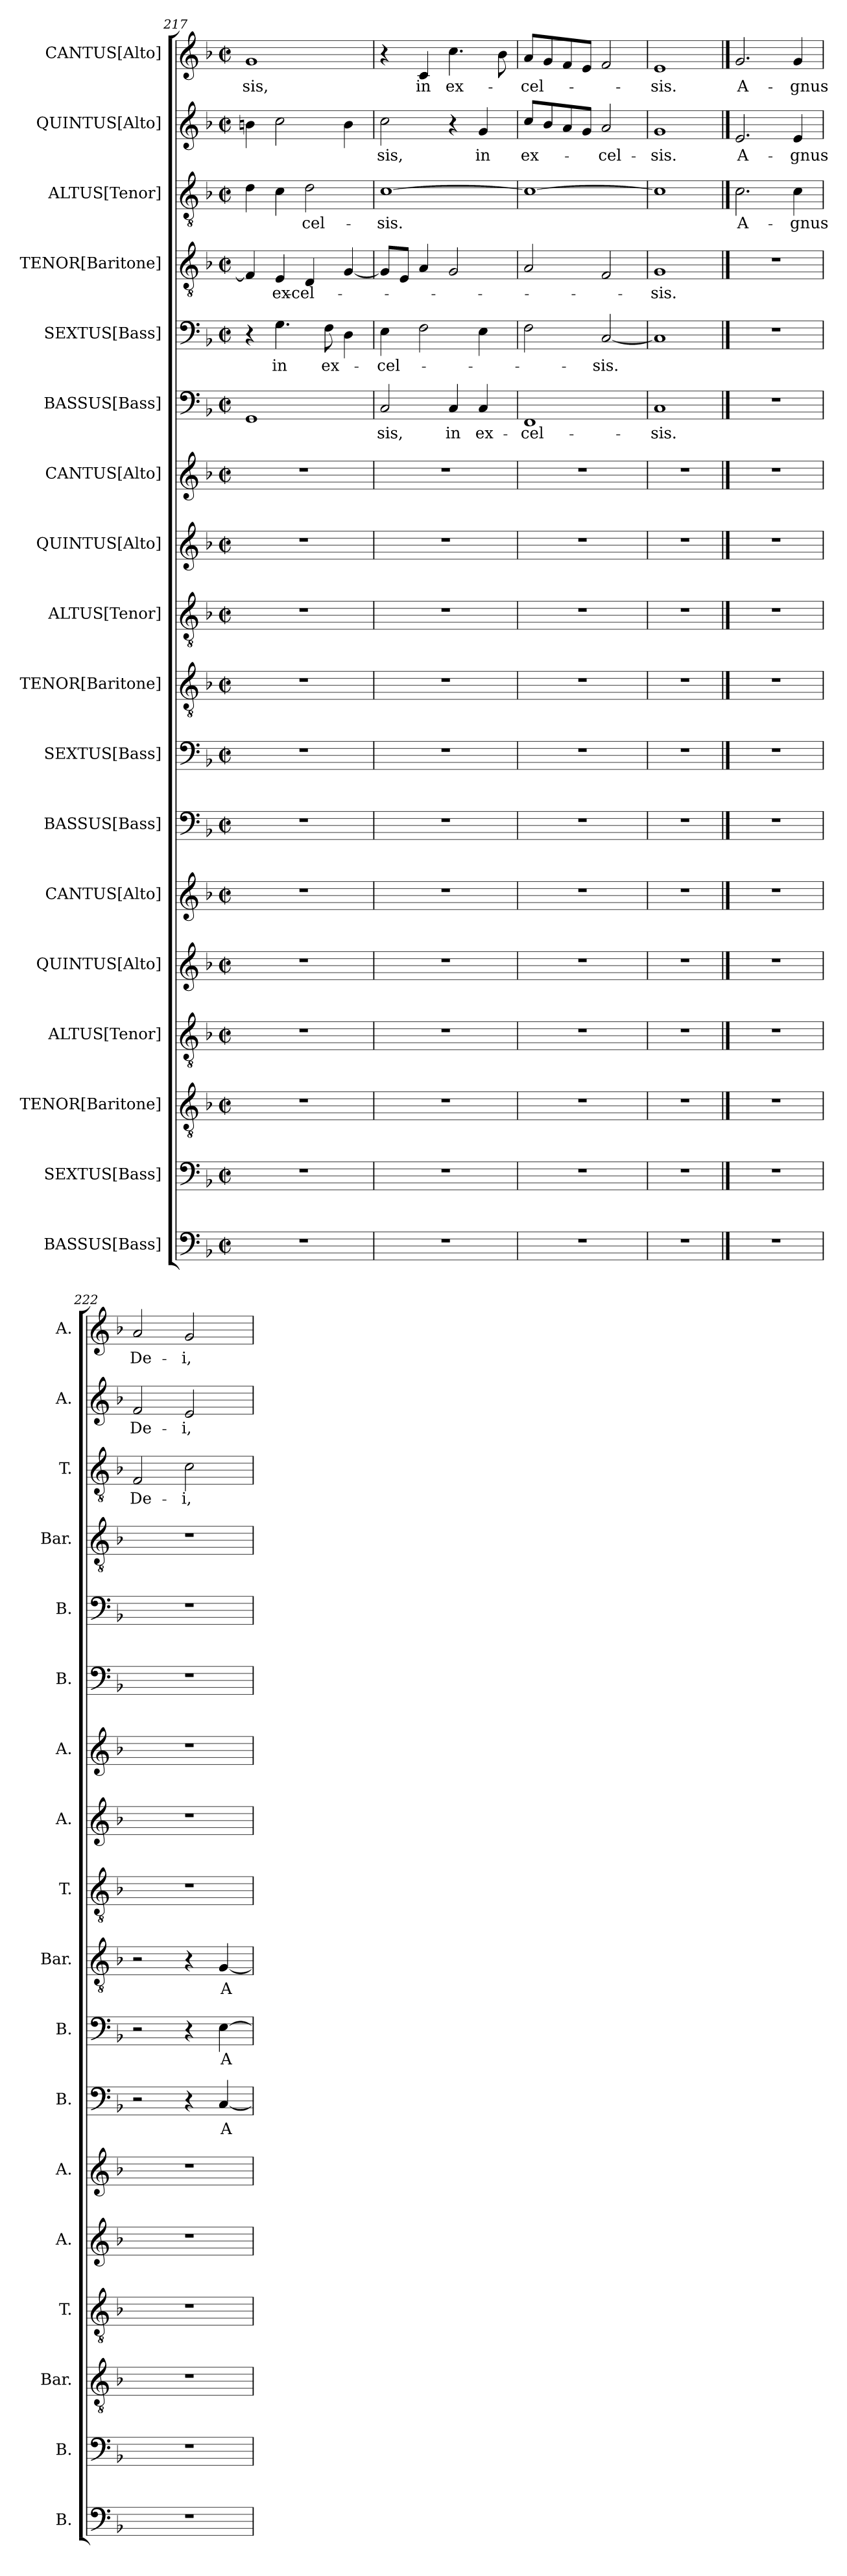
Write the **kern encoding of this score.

**kern	**kern	**kern	**kern	**kern	**kern	**kern	**text	**kern	**text	**kern	**text	**kern	**kern	**kern	**kern	**text	**kern	**text	**kern	**text	**kern	**text	**kern	**text	**kern	**text
*part18	*part17	*part16	*part15	*part14	*part13	*part12	*part12	*part11	*part11	*part10	*part10	*part9	*part8	*part7	*part6	*part6	*part5	*part5	*part4	*part4	*part3	*part3	*part2	*part2	*part1	*part1
*staff18	*staff17	*staff16	*staff15	*staff14	*staff13	*staff12	*staff12	*staff11	*staff11	*staff10	*staff10	*staff9	*staff8	*staff7	*staff6	*staff6	*staff5	*staff5	*staff4	*staff4	*staff3	*staff3	*staff2	*staff2	*staff1	*staff1
*I"BASSUS[Bass]	*I"SEXTUS[Bass]	*I"TENOR[Baritone]	*I"ALTUS[Tenor]	*I"QUINTUS[Alto]	*I"CANTUS[Alto]	*I"BASSUS[Bass]	*	*I"SEXTUS[Bass]	*	*I"TENOR[Baritone]	*	*I"ALTUS[Tenor]	*I"QUINTUS[Alto]	*I"CANTUS[Alto]	*I"BASSUS[Bass]	*	*I"SEXTUS[Bass]	*	*I"TENOR[Baritone]	*	*I"ALTUS[Tenor]	*	*I"QUINTUS[Alto]	*	*I"CANTUS[Alto]	*
*I'B.	*I'B.	*I'Bar.	*I'T.	*I'A.	*I'A.	*I'B.	*	*I'B.	*	*I'Bar.	*	*I'T.	*I'A.	*I'A.	*I'B.	*	*I'B.	*	*I'Bar.	*	*I'T.	*	*I'A.	*	*I'A.	*
!!LO:LB:g=z
*clefF4	*clefF4	*clefGv2	*clefGv2	*clefG2	*clefG2	*clefF4	*	*clefF4	*	*clefGv2	*	*clefGv2	*clefG2	*clefG2	*clefF4	*	*clefF4	*	*clefGv2	*	*clefGv2	*	*clefG2	*	*clefG2	*
*	*	*ITrd7c12	*ITrd7c12	*	*	*	*	*	*	*ITrd7c12	*	*ITrd7c12	*	*	*	*	*	*	*ITrd7c12	*	*ITrd7c12	*	*	*	*	*
*k[b-]	*k[b-]	*k[b-]	*k[b-]	*k[b-]	*k[b-]	*k[b-]	*	*k[b-]	*	*k[b-]	*	*k[b-]	*k[b-]	*k[b-]	*k[b-]	*	*k[b-]	*	*k[b-]	*	*k[b-]	*	*k[b-]	*	*k[b-]	*
*F:	*F:	*F:	*F:	*F:	*F:	*F:	*	*F:	*	*F:	*	*F:	*F:	*F:	*F:	*	*F:	*	*F:	*	*F:	*	*F:	*	*F:	*
*M2/2	*M2/2	*M2/2	*M2/2	*M2/2	*M2/2	*M2/2	*	*M2/2	*	*M2/2	*	*M2/2	*M2/2	*M2/2	*M2/2	*	*M2/2	*	*M2/2	*	*M2/2	*	*M2/2	*	*M2/2	*
*met(c|)	*met(c|)	*met(c|)	*met(c|)	*met(c|)	*met(c|)	*met(c|)	*	*met(c|)	*	*met(c|)	*	*met(c|)	*met(c|)	*met(c|)	*met(c|)	*	*met(c|)	*	*met(c|)	*	*met(c|)	*	*met(c|)	*	*met(c|)	*
=217	=217	=217	=217	=217	=217	=217	=217	=217	=217	=217	=217	=217	=217	=217	=217	=217	=217	=217	=217	=217	=217	=217	=217	=217	=217	=217
!	!	!	!	!	!	!	!	!	!	!	!	!	!	!	!	!	!	!	!	!	!	!	!	!	!	!LO:LY:b
1r	1r	1r	1r	1r	1r	1r	.	1r	.	1r	.	1r	1r	1r	1GG	.	4r	.	4FF/]	.	4D\	.	4bn\	.	1g	-sis,
!	!	!	!	!	!	!	!	!	!	!	!	!	!	!	!	!	!	!LO:LY:b	!	!LO:LY:b	!	!	!	!	!	!
.	.	.	.	.	.	.	.	.	.	.	.	.	.	.	.	.	4.G\	in	4EE/	ex-	4C\	.	2cc\	.	.	.
!	!	!	!	!	!	!	!	!	!	!	!	!	!	!	!	!	!	!	!	!LO:LY:b	!	!LO:LY:b	!	!	!	!
.	.	.	.	.	.	.	.	.	.	.	.	.	.	.	.	.	.	.	4DD/	-cel-	2D\	-cel-	.	.	.	.
!	!	!	!	!	!	!	!	!	!	!	!	!	!	!	!	!	!	!LO:LY:b	!	!	!	!	!	!	!	!
.	.	.	.	.	.	.	.	.	.	.	.	.	.	.	.	.	8F\	ex-	.	.	.	.	.	.	.	.
.	.	.	.	.	.	.	.	.	.	.	.	.	.	.	.	.	4D\	.	[<4GG/	.	.	.	4b\	.	.	.
=218	=218	=218	=218	=218	=218	=218	=218	=218	=218	=218	=218	=218	=218	=218	=218	=218	=218	=218	=218	=218	=218	=218	=218	=218	=218	=218
!	!	!	!	!	!	!	!	!	!	!	!	!	!	!	!	!LO:LY:b	!	!LO:LY:b	!	!	!	!LO:LY:b	!	!LO:LY:b	!	!
1r	1r	1r	1r	1r	1r	1r	.	1r	.	1r	.	1r	1r	1r	2C/	-sis,	4E\	-cel-	8GG/L]	.	[>1C	-sis.	2cc\	-sis,	4r	.
.	.	.	.	.	.	.	.	.	.	.	.	.	.	.	.	.	.	.	8EE/J	.	.	.	.	.	.	.
!	!	!	!	!	!	!	!	!	!	!	!	!	!	!	!	!	!	!	!	!	!	!	!	!	!	!LO:LY:b
.	.	.	.	.	.	.	.	.	.	.	.	.	.	.	.	.	2F\	.	4AA/	.	.	.	.	.	4c/	in
!	!	!	!	!	!	!	!	!	!	!	!	!	!	!	!	!LO:LY:b	!	!	!	!	!	!	!	!	!	!LO:LY:b
.	.	.	.	.	.	.	.	.	.	.	.	.	.	.	4C/	in	.	.	2GG/	.	.	.	4r	.	4.cc\	ex-
!	!	!	!	!	!	!	!	!	!	!	!	!	!	!	!	!LO:LY:b	!	!	!	!	!	!	!	!LO:LY:b	!	!
.	.	.	.	.	.	.	.	.	.	.	.	.	.	.	4C/	ex-	4E\	.	.	.	.	.	4g/	in	.	.
.	.	.	.	.	.	.	.	.	.	.	.	.	.	.	.	.	.	.	.	.	.	.	.	.	8b-\	.
=219	=219	=219	=219	=219	=219	=219	=219	=219	=219	=219	=219	=219	=219	=219	=219	=219	=219	=219	=219	=219	=219	=219	=219	=219	=219	=219
!	!	!	!	!	!	!	!	!	!	!	!	!	!	!	!	!LO:LY:b	!	!	!	!	!	!	!	!LO:LY:b	!	!LO:LY:b
1r	1r	1r	1r	1r	1r	1r	.	1r	.	1r	.	1r	1r	1r	1FF	-cel-	2F\	.	2AA/	.	1C_	.	8cc/L	ex-	8a/L	-cel-
.	.	.	.	.	.	.	.	.	.	.	.	.	.	.	.	.	.	.	.	.	.	.	8b-/	.	8g/	.
.	.	.	.	.	.	.	.	.	.	.	.	.	.	.	.	.	.	.	.	.	.	.	8a/	.	8f/	.
.	.	.	.	.	.	.	.	.	.	.	.	.	.	.	.	.	.	.	.	.	.	.	8g/J	.	8e/J	.
!	!	!	!	!	!	!	!	!	!	!	!	!	!	!	!	!	!	!LO:LY:b	!	!	!	!	!	!LO:LY:b	!	!
.	.	.	.	.	.	.	.	.	.	.	.	.	.	.	.	.	[<2C/	-sis.	2FF/	.	.	.	2a/	-cel-	2f/	.
=220	=220	=220	=220	=220	=220	=220	=220	=220	=220	=220	=220	=220	=220	=220	=220	=220	=220	=220	=220	=220	=220	=220	=220	=220	=220	=220
!	!	!	!	!	!	!	!	!	!	!	!	!	!	!	!	!LO:LY:b	!	!	!	!LO:LY:b	!	!	!	!LO:LY:b	!	!LO:LY:b
1r	1r	1r	1r	1r	1r	1r	.	1r	.	1r	.	1r	1r	1r	1C	-sis.	1C]	.	1GG	-sis.	1C]	.	1g	-sis.	1e	-sis.
!!LO:PB:g=z
==221	==221	==221	==221	==221	==221	==221	==221	==221	==221	==221	==221	==221	==221	==221	==221	==221	==221	==221	==221	==221	==221	==221	==221	==221	==221	==221
!	!	!	!	!	!	!	!	!	!	!	!	!	!	!	!	!	!	!	!	!	!	!LO:LY:b	!	!LO:LY:b	!	!LO:LY:b
1r	1r	1r	1r	1r	1r	1r	.	1r	.	1r	.	1r	1r	1r	1r	.	1r	.	1r	.	2.C\	A-	2.e/	A-	2.g/	A-
!	!	!	!	!	!	!	!	!	!	!	!	!	!	!	!	!	!	!	!	!	!	!LO:LY:b	!	!LO:LY:b	!	!LO:LY:b
.	.	.	.	.	.	.	.	.	.	.	.	.	.	.	.	.	.	.	.	.	4C\	-gnus	4e/	-gnus	4g/	-gnus
=222	=222	=222	=222	=222	=222	=222	=222	=222	=222	=222	=222	=222	=222	=222	=222	=222	=222	=222	=222	=222	=222	=222	=222	=222	=222	=222
!	!	!	!	!	!	!	!	!	!	!	!	!	!	!	!	!	!	!	!	!	!	!LO:LY:b	!	!LO:LY:b	!	!LO:LY:b
1r	1r	1r	1r	1r	1r	2r	.	2r	.	2r	.	1r	1r	1r	1r	.	1r	.	1r	.	2FF/	De-	2f/	De-	2a/	De-
!	!	!	!	!	!	!	!	!	!	!	!	!	!	!	!	!	!	!	!	!	!	!LO:LY:b	!	!LO:LY:b	!	!LO:LY:b
.	.	.	.	.	.	4r	.	4r	.	4r	.	.	.	.	.	.	.	.	.	.	2C\	-i,	2e/	-i,	2g/	-i,
!	!	!	!	!	!	!	!LO:LY:b	!	!LO:LY:b	!	!LO:LY:b	!	!	!	!	!	!	!	!	!	!	!	!	!	!	!
.	.	.	.	.	.	[<4C/	A-	[>4E\	A-	[<4GG/	A-	.	.	.	.	.	.	.	.	.	.	.	.	.	.	.
=	=	=	=	=	=	=	=	=	=	=	=	=	=	=	=	=	=	=	=	=	=	=	=	=	=	=
*-	*-	*-	*-	*-	*-	*-	*-	*-	*-	*-	*-	*-	*-	*-	*-	*-	*-	*-	*-	*-	*-	*-	*-	*-	*-	*-
